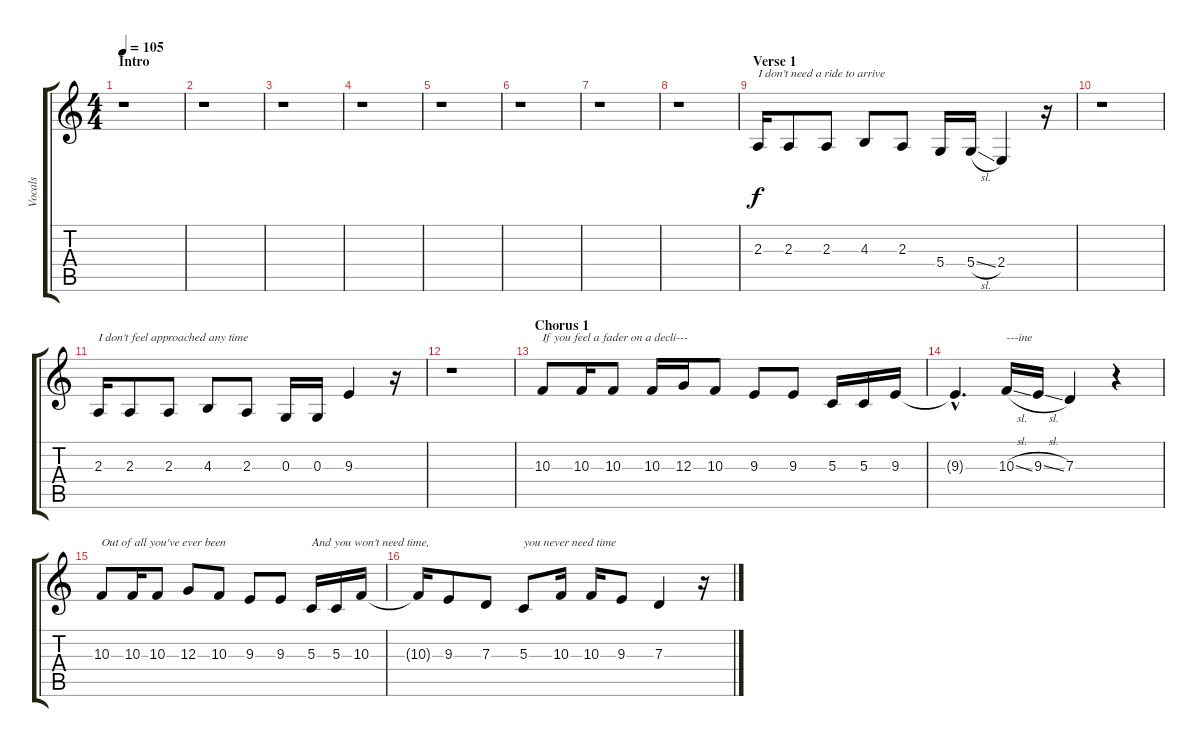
\track ("Vocals" "Vocals") {instrument sopranosax}
\staff {score tabs}
\tuning (E4 B3 G3 D3 A2 E2) {hide}
\ts (4 4)
\section ("" "Intro")
\tempo 105
\clef g2
\ks c
r.1{dy f instrument sopranosax} |
r.1 |
r.1 |
r.1 |
r.1 |
r.1 |
r.1 |
r.1 |
\section ("" "Verse 1")
2.3.16{txt "I don't need a ride to arrive"} 2.3.8 2.3.8 4.3.8 2.3.8 5.4.16 5.4{sl}.16 2.4.4 r.16 |
r.1 |
2.3.16{txt "I don't feel approached any time"} 2.3.8 2.3.8 4.3.8 2.3.8 0.3.16 0.3.16 9.3.4 r.16 |
r.1 |
\section ("" "Chorus 1")
10.3.8{txt "If you feel a fader on a decli---"} 10.3.16 10.3.8 10.3.16 12.3.16 10.3.8 9.3.8 9.3.8 5.3.16 5.3.16 9.3.16 |
9.3{hac t}.4{d} 10.3{sl}.16{txt "---ine"} 9.3{sl}.16 7.3.4 r.4 |
10.3.8{txt "Out of all you've ever been"} 10.3.16 10.3.8 12.3.8 10.3.8 9.3.8 9.3.8 5.3.16{txt "And you won't need time,"} 5.3.16 10.3.16 |
10.3{t}.16 9.3.8 7.3.8 5.3.8{txt "you never need time"} 10.3.16 10.3.16 9.3.8 7.3.4 r.16
